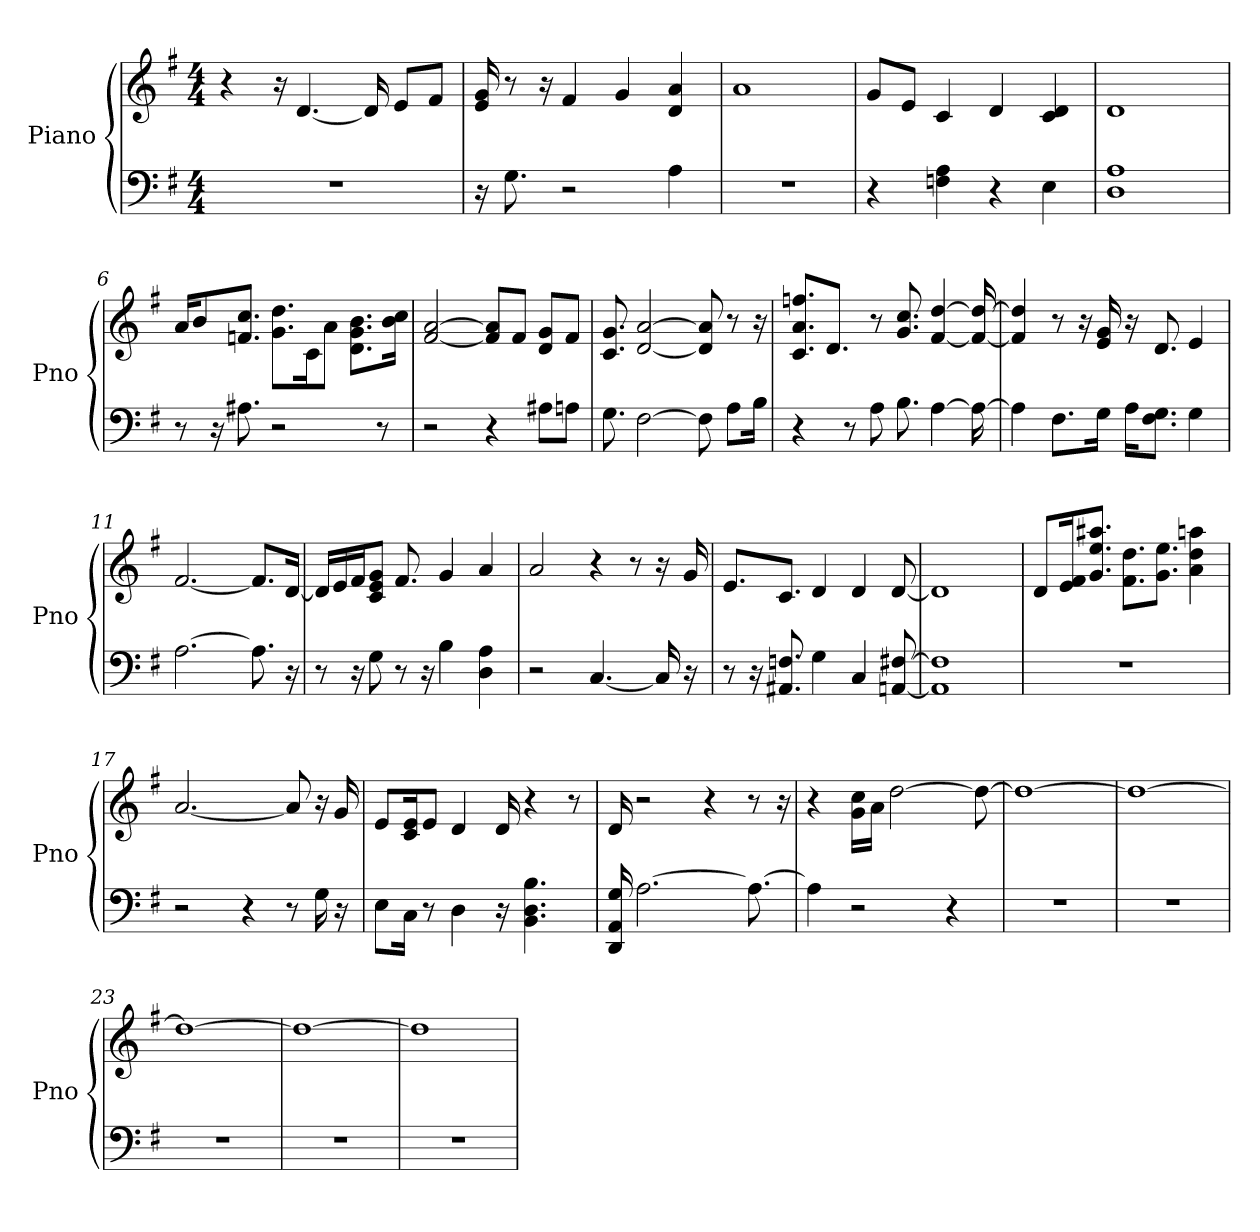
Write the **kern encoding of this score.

**kern	**kern
*part1	*part1
*staff2	*staff1
*I"Piano	*
*I'Pno	*
*clefF4	*clefG2
*k[f#]	*k[f#]
*G:	*G:
*M4/4	*M4/4
*MM100	*MM100
=1	=1
1r	4r
.	16r
.	[4.d
.	16d]
.	8e/L
.	8f#/J
=2	=2
16r	16g 16e
8.G	8r
.	16r
2r	4f#
.	4g
4A	4a 4d
=3	=3
1r	1a
=4	=4
4r	8g/L
.	8e/J
4F 4A	4c
4r	4d
4E	4d 4c
=5	=5
1A 1D	1d
=6	=6
8r	16a/KL
.	8b/
16r	.
8.A#	8.cc/ 8.f/J
2r	8.dd\ 8.g\L
.	16c\k
.	8a\J
.	8.b\ 8.g\ 8.d\L
8r	.
.	16cc\ 16b\Jk
=7	=7
2r	[2a [2f#
4r	8a]/ 8f#]/L
.	8f#/J
8A#\L	8d/ 8g/L
8A\J	8f#/J
=8	=8
8.G	8.g 8.c
[2F#	[2d [2a
8F#]	8d] 8a]
8A\L	8r
16B\Jk	16r
=9	=9
4r	8.a/ 8.ff/ 8.c/L
.	8.d/J
8r	.
8A	8r
8.B	8.cc 8.g
[4A	[4dd [4f#
16A_	16dd_ 16f#_
=10	=10
4A]	4dd] 4f#]
8.F#\L	8r
.	16r
16G\Jk	16e 16g
16A\KL	16r
8.G\ 8.F#\J	8.d
4G	4e
=11	=11
[2.A	[2.f#
8.A]	8.f#/L]
16r	[16d/Jk
=12	=12
8r	16d/LL]
.	16e/J
16r	16f#/K
8G	8e/ 8g/ 8c/J
8r	8.f#
16r	.
4B	4g
4D 4A	4a
=13	=13
2r	2a
[4.C	4r
.	8r
16C]	16r
16r	16g
=14	=14
8r	8.e/L
16r	.
8.AA# 8.F	8.c/J
4G	4d
4C	4d
[8F# [8AA	[8d
=15	=15
1F#] 1AA]	1d]
=16	=16
1r	8d/L
.	16e/ 16f#/K
.	8.aa#/ 8.ee/ 8.g/J
.	8.f#\ 8.dd\L
.	8.g\ 8.ee\J
.	4dd 4aa 4a
=17	=17
2r	[2.a
4r	.
8r	8a]
16G	16r
16r	16g
=18	=18
8E\L	8e/L
16C\Jk	16c/ 16e/K
8r	8e/J
4D	4d
16r	16d
4.B 4.D 4.BB	4r
.	8r
=19	=19
16G 16AA 16DD	16d
[2.A	2r
.	4r
8.A_	8r
.	16r
=20	=20
4A]	4r
2r	16cc\ 16g\LL
.	16a\JJ
.	[2dd
4r	.
.	8dd_
=21	=21
1r	1dd_
=22	=22
1r	1dd_
=23	=23
1r	1dd_
=24	=24
1r	1dd_
=25	=25
1r	1dd]
=	=
*-	*-
